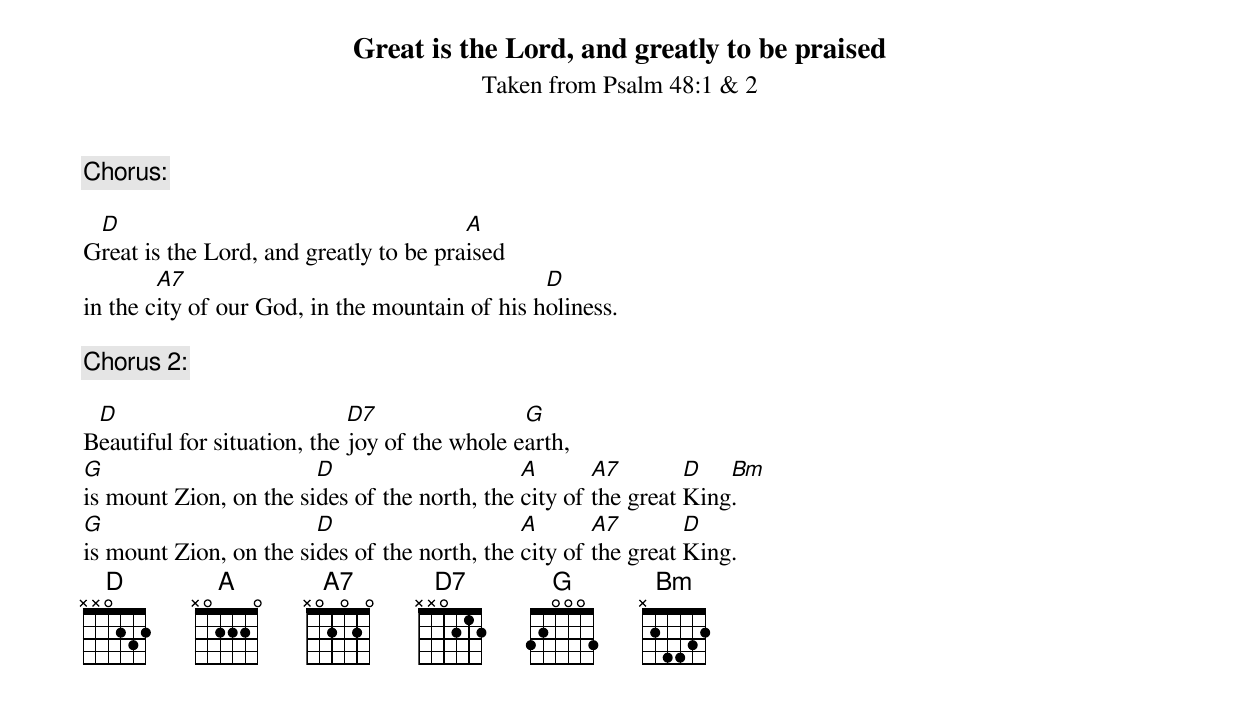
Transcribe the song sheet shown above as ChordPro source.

{title:Great is the Lord, and greatly to be praised}
{subtitle: Taken from Psalm 48:1 & 2}

{c: Chorus: }

G[D]reat is the Lord, and greatly to be pra[A]ised
in the c[A7]ity of our God, in the mountain of his h[D]oliness.

{c: Chorus 2: }

B[D]eautiful for situation, the [D7]joy of the whole e[G]arth,
[G]is mount Zion, on the si[D]des of the north, the [A]city of [A7]the great [D]King[Bm].
[G]is mount Zion, on the si[D]des of the north, the [A]city of [A7]the great [D]King.
